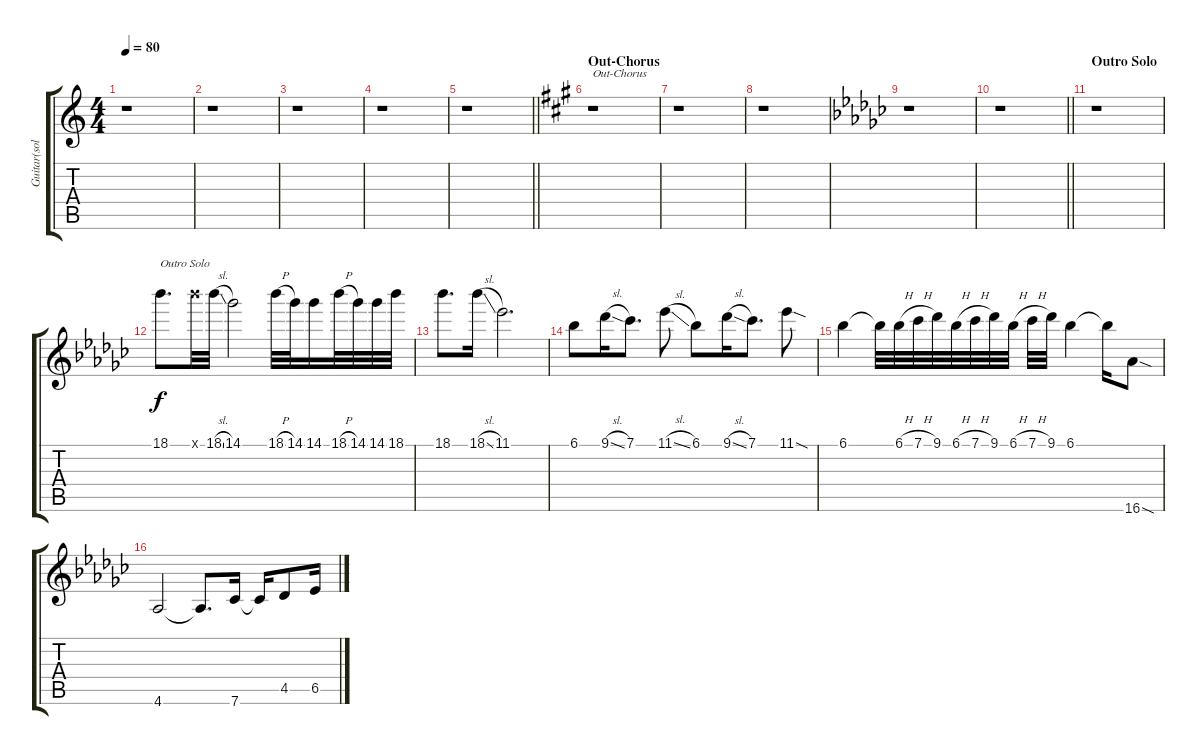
\track ("Guitar(solo)" "Guitar(sol") {instrument overdrivenguitar}
\staff {score tabs}
\tuning (E4 B3 G3 D3 A2 E2) {hide}
\ts (4 4)
\tempo 80
\clef g2
\ks c
r.1{dy f} |
r.1 |
r.1 |
r.1 |
\barLineRight lightlight
r.1 |
\section ("" "Out-Chorus")
\ks a
r.1{txt "Out-Chorus"} |
r.1 |
r.1 |
\ks gb
r.1 |
\barLineRight lightlight
r.1 |
\section ("" "Outro Solo")
r.1 |
18.1.8{d txt "Outro Solo"} 18.1{x}.32 18.1{sl}.32 14.1.2 18.1{h}.32 14.1.32 14.1.16 18.1{h}.32 14.1.32 14.1.32 18.1.32 |
18.1.8{d} 18.1{sl}.16 11.1.2{d} |
6.1.8 9.1{sl}.16 7.1.8{d} 11.1{sl}.8 6.1.8 9.1{sl}.16 7.1.8{d} 11.1{sod}.8 |
6.1.4 6.1{t}.32 6.1{h}.32 7.1{h}.32 9.1.32 6.1{h}.32 7.1{h}.32 9.1.32 6.1{h}.32 7.1{h}.32 9.1.32 6.1.4 6.1{t}.16 16.6{sod}.8 |
4.6.2 4.6{t}.8{d} 7.6.16 7.6{t}.16 4.5.8 6.5.16
